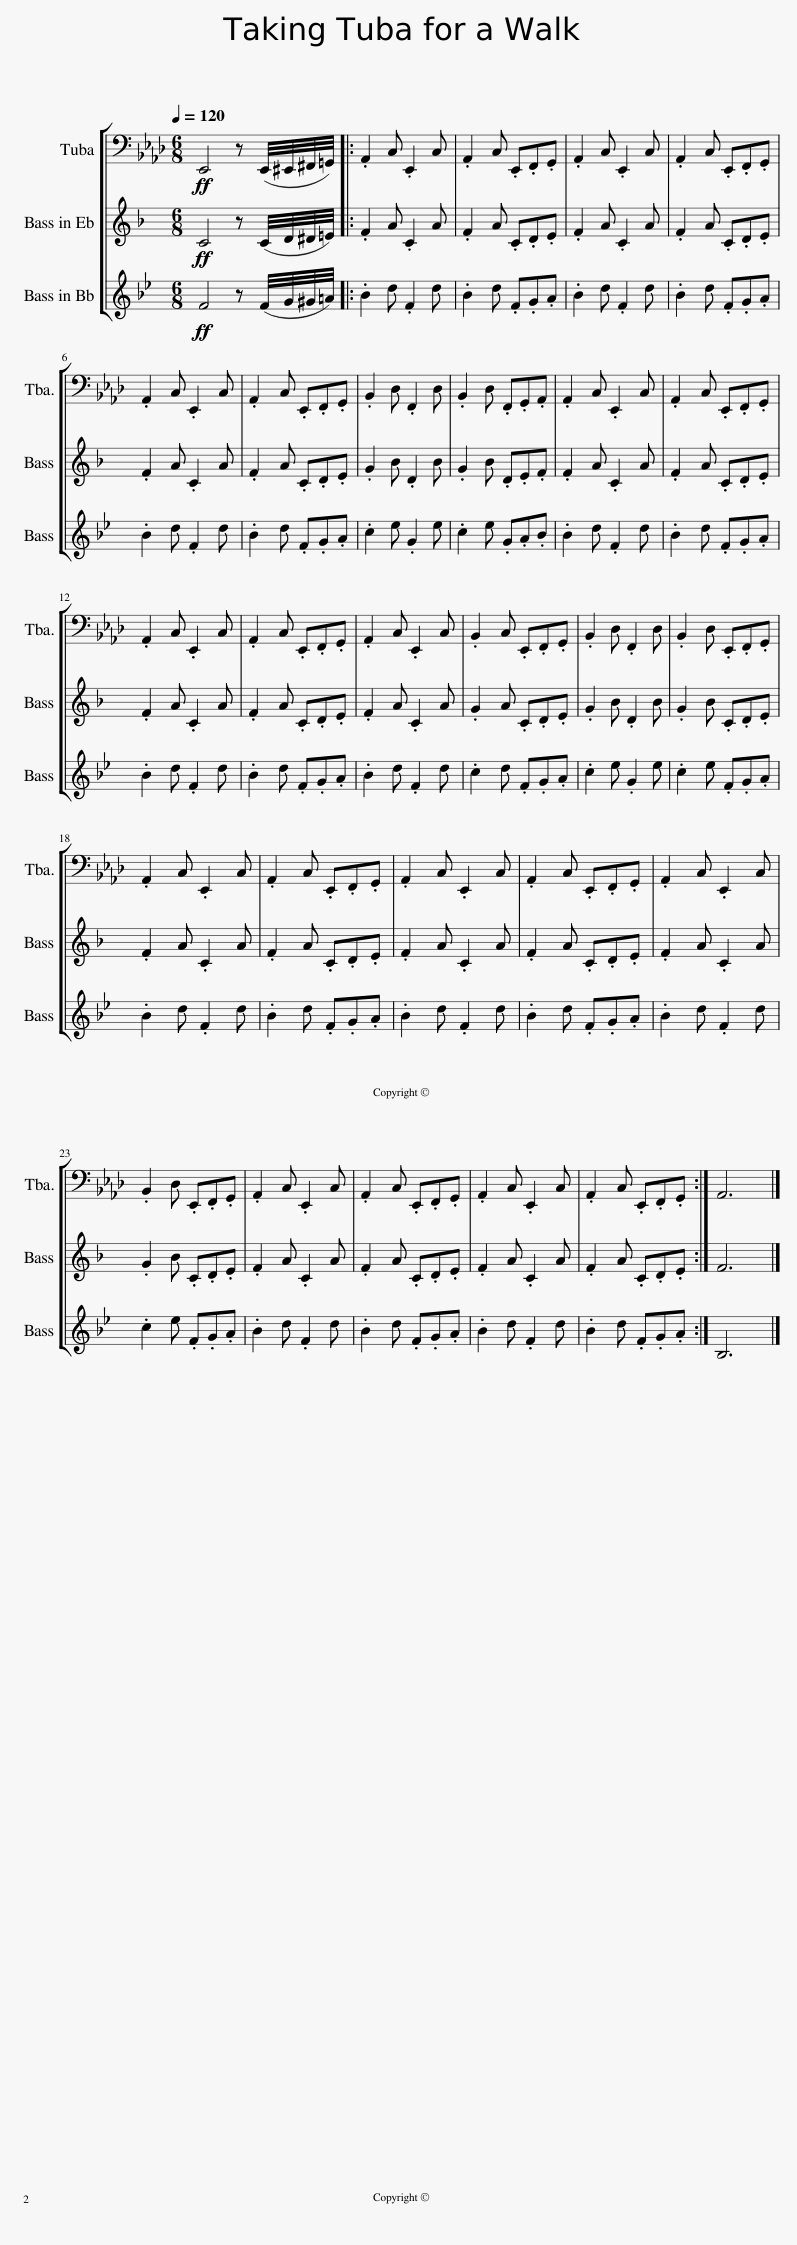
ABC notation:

X:1
%%score [ 1 2 3 ]
L:1/8
Q:1/4=120
M:6/8
I:linebreak $
K:Ab
V:1 bass
V:2 treble transpose=-21
V:3 treble transpose=-26
V:1
!ff! E,,4 z (E,,/4^E,,/4^F,,/4=G,,/4) |: .A,,2 C, .E,,2 C, | .A,,2 C, .E,,.F,,.G,, | .A,,2 C, .E,,2 C, | .A,,2 C, .E,,.F,,.G,, |$ %5
 .A,,2 C, .E,,2 C, | .A,,2 C, .E,,.F,,.G,, | .B,,2 D, .F,,2 D, | .B,,2 D, .F,,.G,,.A,, | .A,,2 C, .E,,2 C, | %10
 .A,,2 C, .E,,.F,,.G,, |$ .A,,2 C, .E,,2 C, | .A,,2 C, .E,,.F,,.G,, | .A,,2 C, .E,,2 C, | .B,,2 C, .E,,.F,,.G,, | %15
 .B,,2 D, .F,,2 D, | .B,,2 D, .E,,.F,,.G,, |$ .A,,2 C, .E,,2 C, | .A,,2 C, .E,,.F,,.G,, | .A,,2 C, .E,,2 C, | %20
 .A,,2 C, .E,,.F,,.G,, | .A,,2 C, .E,,2 C, |$ .B,,2 D, .E,,.F,,.G,, | .A,,2 C, .E,,2 C, | .A,,2 C, .E,,.F,,.G,, | %25
 .A,,2 C, .E,,2 C, | .A,,2 C, .E,,.F,,.G,, :| A,,6 |] %28
V:2
[K:F]!ff! C4 z (C/4D/4^D/4=E/4) |: .F2 A .C2 A | .F2 A .C.D.E | .F2 A .C2 A | .F2 A .C.D.E |$ %5
 .F2 A .C2 A | .F2 A .C.D.E | .G2 B .D2 B | .G2 B .D.E.F | .F2 A .C2 A | %10
 .F2 A .C.D.E |$ .F2 A .C2 A | .F2 A .C.D.E | .F2 A .C2 A | .G2 A .C.D.E | %15
 .G2 B .D2 B | .G2 B .C.D.E |$ .F2 A .C2 A | .F2 A .C.D.E | .F2 A .C2 A | %20
 .F2 A .C.D.E | .F2 A .C2 A |$ .G2 B .C.D.E | .F2 A .C2 A | .F2 A .C.D.E | %25
 .F2 A .C2 A | .F2 A .C.D.E :| F6 |] %28
V:3
[K:Bb]!ff! F4 z (F/4G/4^G/4=A/4) |: .B2 d .F2 d | .B2 d .F.G.A | .B2 d .F2 d | .B2 d .F.G.A |$ %5
 .B2 d .F2 d | .B2 d .F.G.A | .c2 e .G2 e | .c2 e .G.A.B | .B2 d .F2 d | %10
 .B2 d .F.G.A |$ .B2 d .F2 d | .B2 d .F.G.A | .B2 d .F2 d | .c2 d .F.G.A | %15
 .c2 e .G2 e | .c2 e .F.G.A |$ .B2 d .F2 d | .B2 d .F.G.A | .B2 d .F2 d | %20
 .B2 d .F.G.A | .B2 d .F2 d |$ .c2 e .F.G.A | .B2 d .F2 d | .B2 d .F.G.A | %25
 .B2 d .F2 d | .B2 d .F.G.A :| B,6 |] %28
